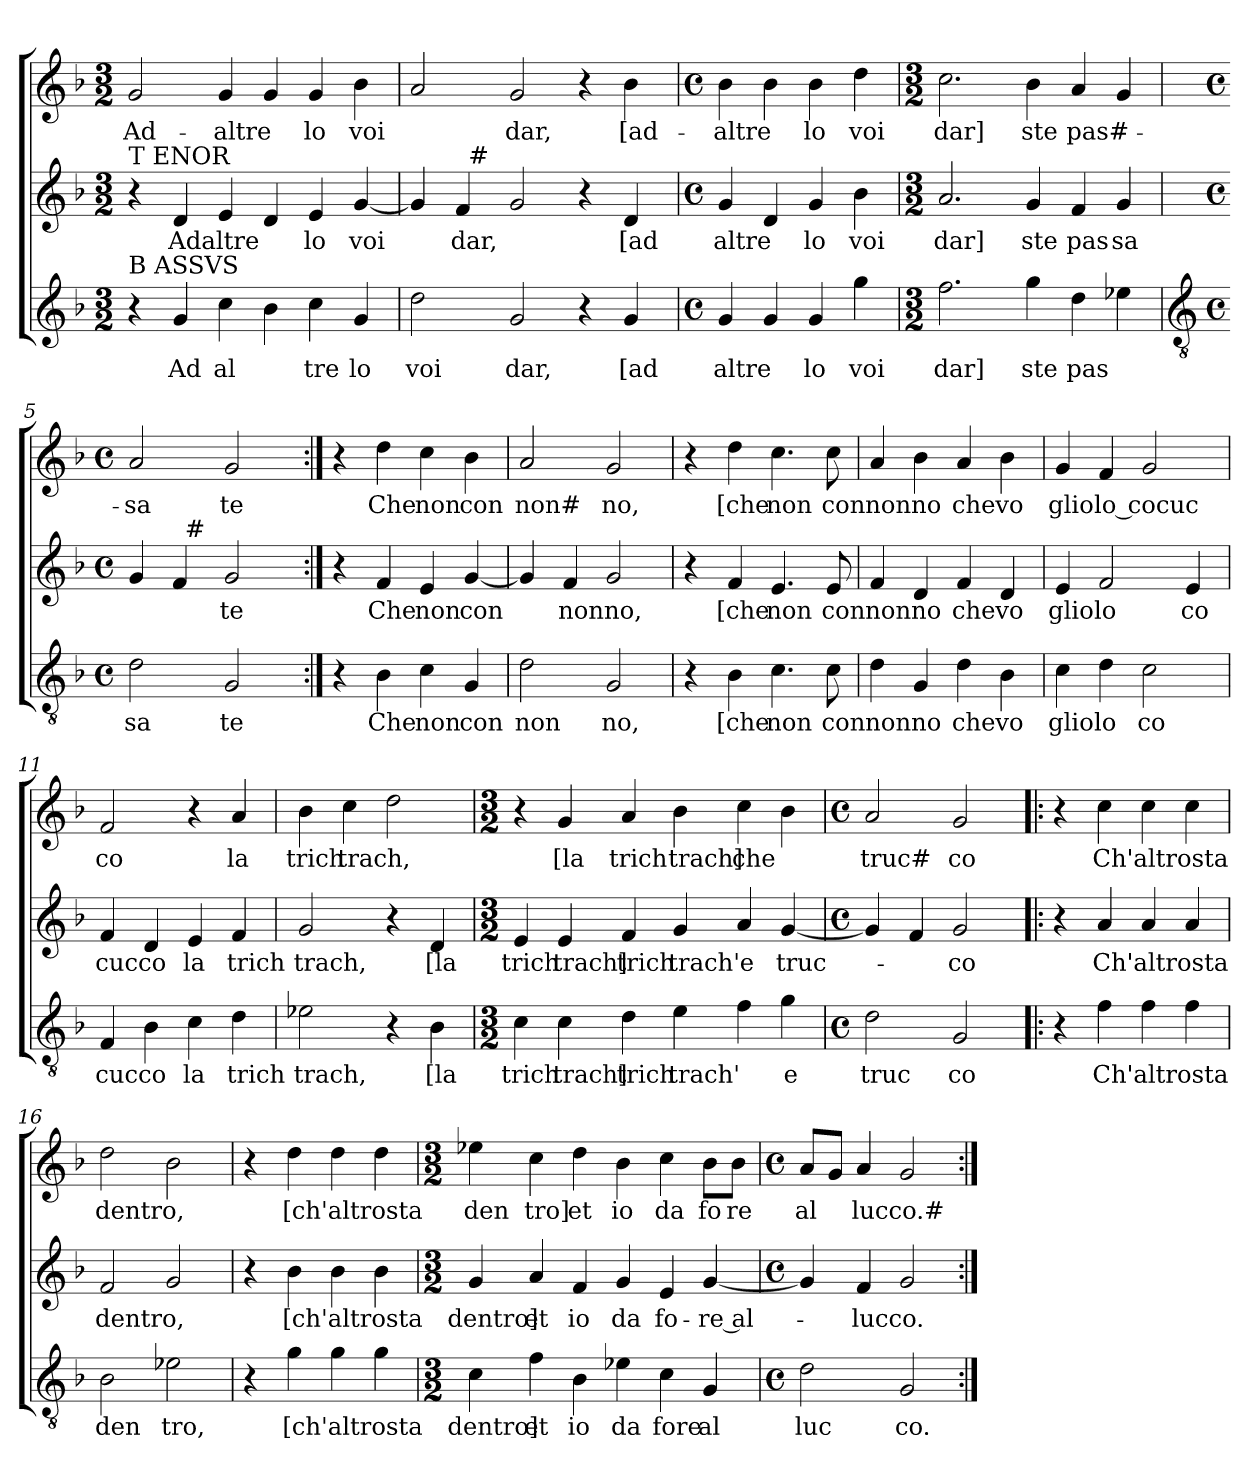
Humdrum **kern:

**kern	**text	**kern	**text	**kern	**text
*part3	*part3	*part2	*part2	*part1	*part1
*staff3	*staff3	*staff2	*staff2	*staff1	*staff1
*clefG2	*	*clefG2	*	*clefG2	*
*k[b-]	*	*k[b-]	*	*k[b-]	*
*F:	*	*F:	*	*F:	*
*M3/2	*	*M3/2	*	*M3/2	*
=1	=1	=1	=1	=1	=1
!	!	!LO:TX:a:t=T ENOR	!	!	!
!LO:TX:a:t=B ASSVS	!	!	!	!	!
!	!	!	!	!	!LO:LY:b
4r	.	4r	.	2g/	Ad-
!	!LO:LY:b	!	!LO:LY:b	!	!
4g/	Ad	4d/	Adaltre	.	.
!	!LO:LY:b	!	!	!	!LO:LY:b
4cc\	al	4e/	.	4g/	-altre
4b-\	.	4d/	.	4g/	.
!	!LO:LY:b	!	!LO:LY:b	!	!LO:LY:b
4cc\	tre	4e/	lo	4g/	lo
!	!LO:LY:b	!	!LO:LY:b	!	!LO:LY:b
4g/	lo	[<4g/	voi	4b-\	voi
=2	=2	=2	=2	=2	=2
!	!LO:LY:b	!	!	!	!
*	*	*^	*	*	*
2dd\	voi	4g/]	4ryy	.	2a/	.
!	!	!	!	!LO:LY:b	!	!
.	.	4f/	32ryy	dar,	.	.
!	!	!	!LO:TX:a:t=#	!	!	!
.	.	.	1ryy	.	.	.
!	!LO:LY:b	!	!	!	!	!LO:LY:b
2g/	dar,	2g/	.	.	2g/	dar,
4r	.	4r	.	.	4r	.
!	!LO:LY:b	!	!	!LO:LY:b	!	!LO:LY:b
4g/	[ad	4d/	.	[ad	4b-\	[ad-
.	.	.	8..ryy	.	.	.
*	*	*v	*v	*	*	*
=3	=3	=3	=3	=3	=3
*M4/4	*	*M4/4	*	*M4/4	*
*met(c)	*	*met(c)	*	*met(c)	*
*	*	*^	*	*	*
!	!LO:LY:b	!	!	!LO:LY:b	!	!LO:LY:b
*	*	*v	*v	*	*	*
4g/	altre	4g/	altre	4b-\	-altre
4g/	.	4d/	.	4b-\	.
!	!LO:LY:b	!	!LO:LY:b	!	!LO:LY:b
4g/	lo	4g/	lo	4b-\	lo
!	!LO:LY:b	!	!LO:LY:b	!	!LO:LY:b
4gg\	voi	4b-\	voi	4dd\	voi
=4	=4	=4	=4	=4	=4
*M3/2	*	*M3/2	*	*M3/2	*
!	!LO:LY:b	!	!LO:LY:b	!	!LO:LY:b
2.ff\	dar]	2.a/	dar]	2.cc\	dar]
!	!LO:LY:b	!	!LO:LY:b	!	!LO:LY:b
4gg\	ste	4g/	ste	4b-\	ste
!	!LO:LY:b	!	!LO:LY:b	!	!LO:LY:b
4dd\	pas	4f/	pas	4a/	pas#-
!	!	!	!LO:LY:b	!	!
4ee-X\	.	4g/	sa	4g/	.
!!LO:LB:g=z
=5	=5	=5	=5	=5	=5
*clefGv2	*	*	*	*	*
*M4/4	*	*M4/4	*	*M4/4	*
*met(c)	*	*met(c)	*	*met(c)	*
!	!LO:LY:b	!	!	!	!LO:LY:b
*	*	*^	*	*	*
2d\	sa	4g/	4ryy	.	2a/	-sa
.	.	4f/	32ryy	.	.	.
!	!	!	!LO:TX:a:t=#	!	!	!
.	.	.	2ryy	.	.	.
!	!LO:LY:b	!	!	!LO:LY:b	!	!LO:LY:b
2G/	te	2g/	.	te	2g/	te
.	.	.	8..ryy	.	.	.
*	*	*v	*v	*	*	*
=6:|!	=6:|!	=6:|!	=6:|!	=6:|!	=6:|!
4r	.	4r	.	4r	.
!	!LO:LY:b	!	!LO:LY:b	!	!LO:LY:b
4B-\	Che	4f/	Che	4dd\	Che
!	!LO:LY:b	!	!LO:LY:b	!	!LO:LY:b
4c\	non	4e/	non	4cc\	non
!	!LO:LY:b	!	!LO:LY:b	!	!LO:LY:b
4G/	con	[<4g/	con	4b-\	con
=7	=7	=7	=7	=7	=7
!	!LO:LY:b	!	!	!	!LO:LY:b
2d\	non	4g/]	.	2a/	non#
!	!	!	!LO:LY:b	!	!
.	.	4f/	nonno,	.	.
!	!LO:LY:b	!	!	!	!LO:LY:b
2G/	no,	2g/	.	2g/	no,
=8	=8	=8	=8	=8	=8
4r	.	4r	.	4r	.
!	!LO:LY:b	!	!LO:LY:b	!	!LO:LY:b
4B-\	[che	4f/	[che	4dd\	[che
!	!LO:LY:b	!	!LO:LY:b	!	!LO:LY:b
4.c\	non	4.e/	non	4.cc\	non
!	!LO:LY:b	!	!LO:LY:b	!	!LO:LY:b
8c\	con	8e/	con	8cc\	con
=9	=9	=9	=9	=9	=9
!	!LO:LY:b	!	!LO:LY:b	!	!LO:LY:b
4d\	nonno	4f/	nonno	4a/	nonno
4G/	.	4d/	.	4b-\	.
!	!LO:LY:b	!	!LO:LY:b	!	!LO:LY:b
4d\	che	4f/	che	4a/	che
!	!LO:LY:b	!	!LO:LY:b	!	!LO:LY:b
4B-\	vo	4d/	vo	4b-\	vo
=10	=10	=10	=10	=10	=10
!	!LO:LY:b	!	!LO:LY:b	!	!LO:LY:b
4c\	glio	4e/	glio	4g/	glio
!	!LO:LY:b	!	!LO:LY:b	!	!LO:LY:b:rj
4d\	lo	2f/	lo	4f/	lo cocuc
!	!LO:LY:b	!	!	!	!
2c\	co	.	.	2g/	.
!	!	!	!LO:LY:b	!	!
.	.	4e/	co	.	.
!!LO:LB:g=z
=11	=11	=11	=11	=11	=11
!	!LO:LY:b	!	!LO:LY:b	!	!LO:LY:b
4F/	cucco	4f/	cucco	2f/	co
4B-\	.	4d/	.	.	.
!	!LO:LY:b	!	!LO:LY:b	!	!
4c\	la	4e/	la	4r	.
!	!LO:LY:b	!	!LO:LY:b	!	!LO:LY:b
4d\	trich	4f/	trich	4a/	la
=12	=12	=12	=12	=12	=12
!	!LO:LY:b	!	!LO:LY:b	!	!LO:LY:b
2e-X\	trach,	2g/	trach,	4b-\	trich
!	!	!	!	!	!LO:LY:b
.	.	.	.	4cc\	trach,
4r	.	4r	.	2dd\	.
!	!LO:LY:b	!	!LO:LY:b	!	!
4B-\	[la	4d/	[la	.	.
=13	=13	=13	=13	=13	=13
*M3/2	*	*M3/2	*	*M3/2	*
!	!LO:LY:b	!	!LO:LY:b	!	!
4c\	trich	4e/	trich	4r	.
!	!LO:LY:b	!	!LO:LY:b	!	!LO:LY:b
4c\	trach]	4e/	trach]	4g/	[la
!	!LO:LY:b	!	!LO:LY:b	!	!LO:LY:b
4d\	trich	4f/	trich	4a/	trich
!	!LO:LY:b	!	!LO:LY:b	!	!LO:LY:b
4e\	trach'	4g/	trach'	4b-\	trach]
!	!	!	!LO:LY:b	!	!LO:LY:b
4f\	.	4a/	e	4cc\	che
!	!LO:LY:b	!	!LO:LY:b	!	!
4g\	e	[<4g/	truc-	4b-\	.
=14	=14	=14	=14	=14	=14
*M4/4	*	*M4/4	*	*M4/4	*
*met(c)	*	*met(c)	*	*met(c)	*
!	!LO:LY:b	!	!	!	!LO:LY:b
2d\	truc	4g/]	.	2a/	truc#
.	.	4f/	.	.	.
!	!LO:LY:b	!	!LO:LY:b	!	!LO:LY:b
2G/	co	2g/	-co	2g/	co
=15!|:	=15!|:	=15!|:	=15!|:	=15!|:	=15!|:
4r	.	4r	.	4r	.
!	!LO:LY:b	!	!LO:LY:b	!	!LO:LY:b
4f\	Ch'altrosta	4a/	Ch'altrosta	4cc\	Ch'altrosta
4f\	.	4a/	.	4cc\	.
4f\	.	4a/	.	4cc\	.
!!LO:PB:g=z
=16	=16	=16	=16	=16	=16
!	!LO:LY:b	!	!LO:LY:b	!	!LO:LY:b
2B-\	den	2f/	dentro,	2dd\	dentro,
!	!LO:LY:b	!	!	!	!
2e-X\	tro,	2g/	.	2b-\	.
=17	=17	=17	=17	=17	=17
4r	.	4r	.	4r	.
!	!LO:LY:b:rj	!	!LO:LY:b	!	!LO:LY:b
4g\	[ch'altrosta	4b-\	[ch'altrosta	4dd\	[ch'altrosta
4g\	.	4b-\	.	4dd\	.
4g\	.	4b-\	.	4dd\	.
=18	=18	=18	=18	=18	=18
*M3/2	*	*M3/2	*	*M3/2	*
!	!LO:LY:b	!	!LO:LY:b	!	!LO:LY:b
4c\	dentro]	4g/	dentro]	4ee-X\	den
!	!LO:LY:b	!	!LO:LY:b	!	!LO:LY:b
4f\	et	4a/	et	4cc\	tro]
!	!LO:LY:b	!	!LO:LY:b	!	!LO:LY:b
4B-\	io	4f/	io	4dd\	et
!	!LO:LY:b	!	!LO:LY:b	!	!LO:LY:b
4e-X\	da	4g/	da	4b-\	io
!	!LO:LY:b	!	!LO:LY:b	!	!LO:LY:b
4c\	fore	4e/	fo-	4cc\	da
!	!LO:LY:b	!	!LO:LY:b	!	!LO:LY:b
4G/	al	[<4g/	-re al-	8b-\L	fo
!	!	!	!	!	!LO:LY:b
.	.	.	.	8b-\J	re
=19	=19	=19	=19	=19	=19
*M4/4	*	*M4/4	*	*M4/4	*
*met(c)	*	*met(c)	*	*met(c)	*
!	!LO:LY:b	!	!	!	!LO:LY:b
2d\	luc	4g/]	.	8a/L	al
.	.	.	.	8g/J	.
!	!	!	!LO:LY:b	!	!LO:LY:b:rj
.	.	4f/	-lucco.	4a/	lucco.#
!	!LO:LY:b	!	!	!	!
2G/	co.	2g/	.	2g/	.
=:|!	=:|!	=:|!	=:|!	=:|!	=:|!
*-	*-	*-	*-	*-	*-
